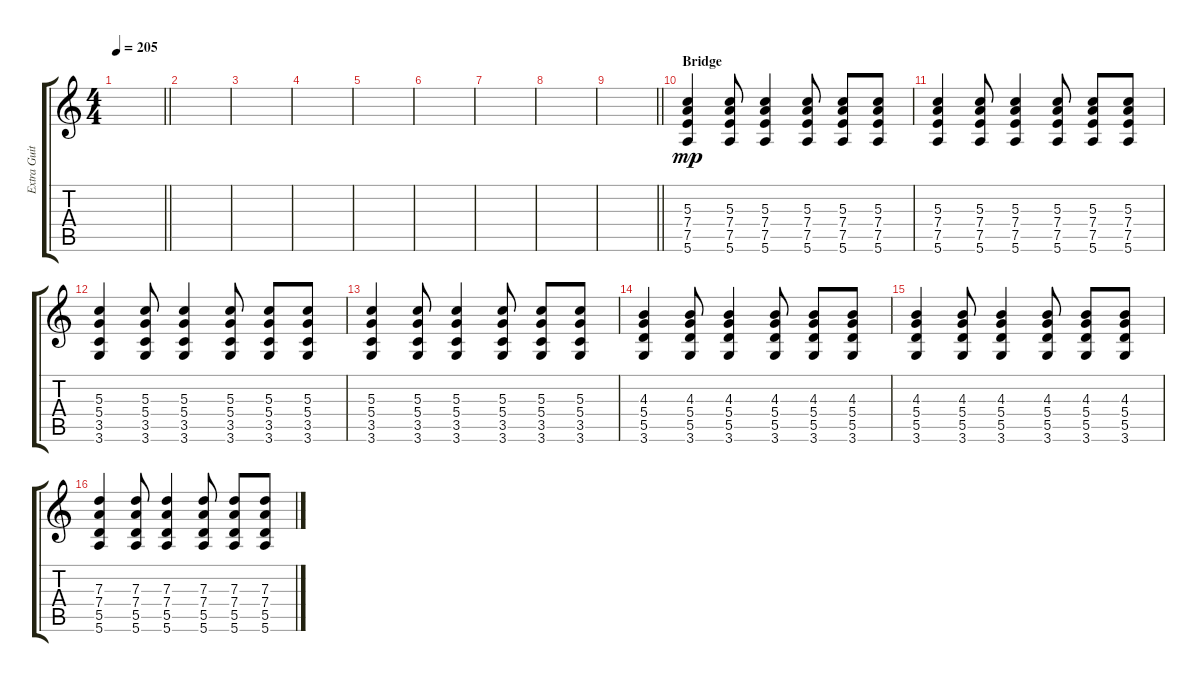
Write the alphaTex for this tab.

\track ("Extra Guitar" "Extra Guit") {instrument distortionguitar}
\staff {score tabs}
\tuning (E4 B3 G3 D3 A2 E2) {hide}
\ts (4 4)
\tempo 205
\clef g2
\barLineRight lightlight
\ks aminor
|
|
|
|
|
|
|
|
\barLineRight lightlight
|
\section ("" "Bridge")
(5.3 7.4 7.5 5.6).4{dy mp volume 8 balance 14} (5.3 7.4 7.5 5.6).8 (5.3 7.4 7.5 5.6).4 (5.3 7.4 7.5 5.6).8 (5.3 7.4 7.5 5.6).8 (5.3 7.4 7.5 5.6).8 |
(5.3 7.4 7.5 5.6).4 (5.3 7.4 7.5 5.6).8 (5.3 7.4 7.5 5.6).4 (5.3 7.4 7.5 5.6).8 (5.3 7.4 7.5 5.6).8 (5.3 7.4 7.5 5.6).8 |
(5.3 5.4 3.5 3.6).4 (5.3 5.4 3.5 3.6).8 (5.3 5.4 3.5 3.6).4 (5.3 5.4 3.5 3.6).8 (5.3 5.4 3.5 3.6).8 (5.3 5.4 3.5 3.6).8 |
(5.3 5.4 3.5 3.6).4 (5.3 5.4 3.5 3.6).8 (5.3 5.4 3.5 3.6).4 (5.3 5.4 3.5 3.6).8 (5.3 5.4 3.5 3.6).8 (5.3 5.4 3.5 3.6).8 |
(4.3 5.4 5.5 3.6).4 (4.3 5.4 5.5 3.6).8 (4.3 5.4 5.5 3.6).4 (4.3 5.4 5.5 3.6).8 (4.3 5.4 5.5 3.6).8 (4.3 5.4 5.5 3.6).8 |
(4.3 5.4 5.5 3.6).4 (4.3 5.4 5.5 3.6).8 (4.3 5.4 5.5 3.6).4 (4.3 5.4 5.5 3.6).8 (4.3 5.4 5.5 3.6).8 (4.3 5.4 5.5 3.6).8 |
(7.3 7.4 5.5 5.6).4 (7.3 7.4 5.5 5.6).8 (7.3 7.4 5.5 5.6).4 (7.3 7.4 5.5 5.6).8 (7.3 7.4 5.5 5.6).8 (7.3 7.4 5.5 5.6).8
